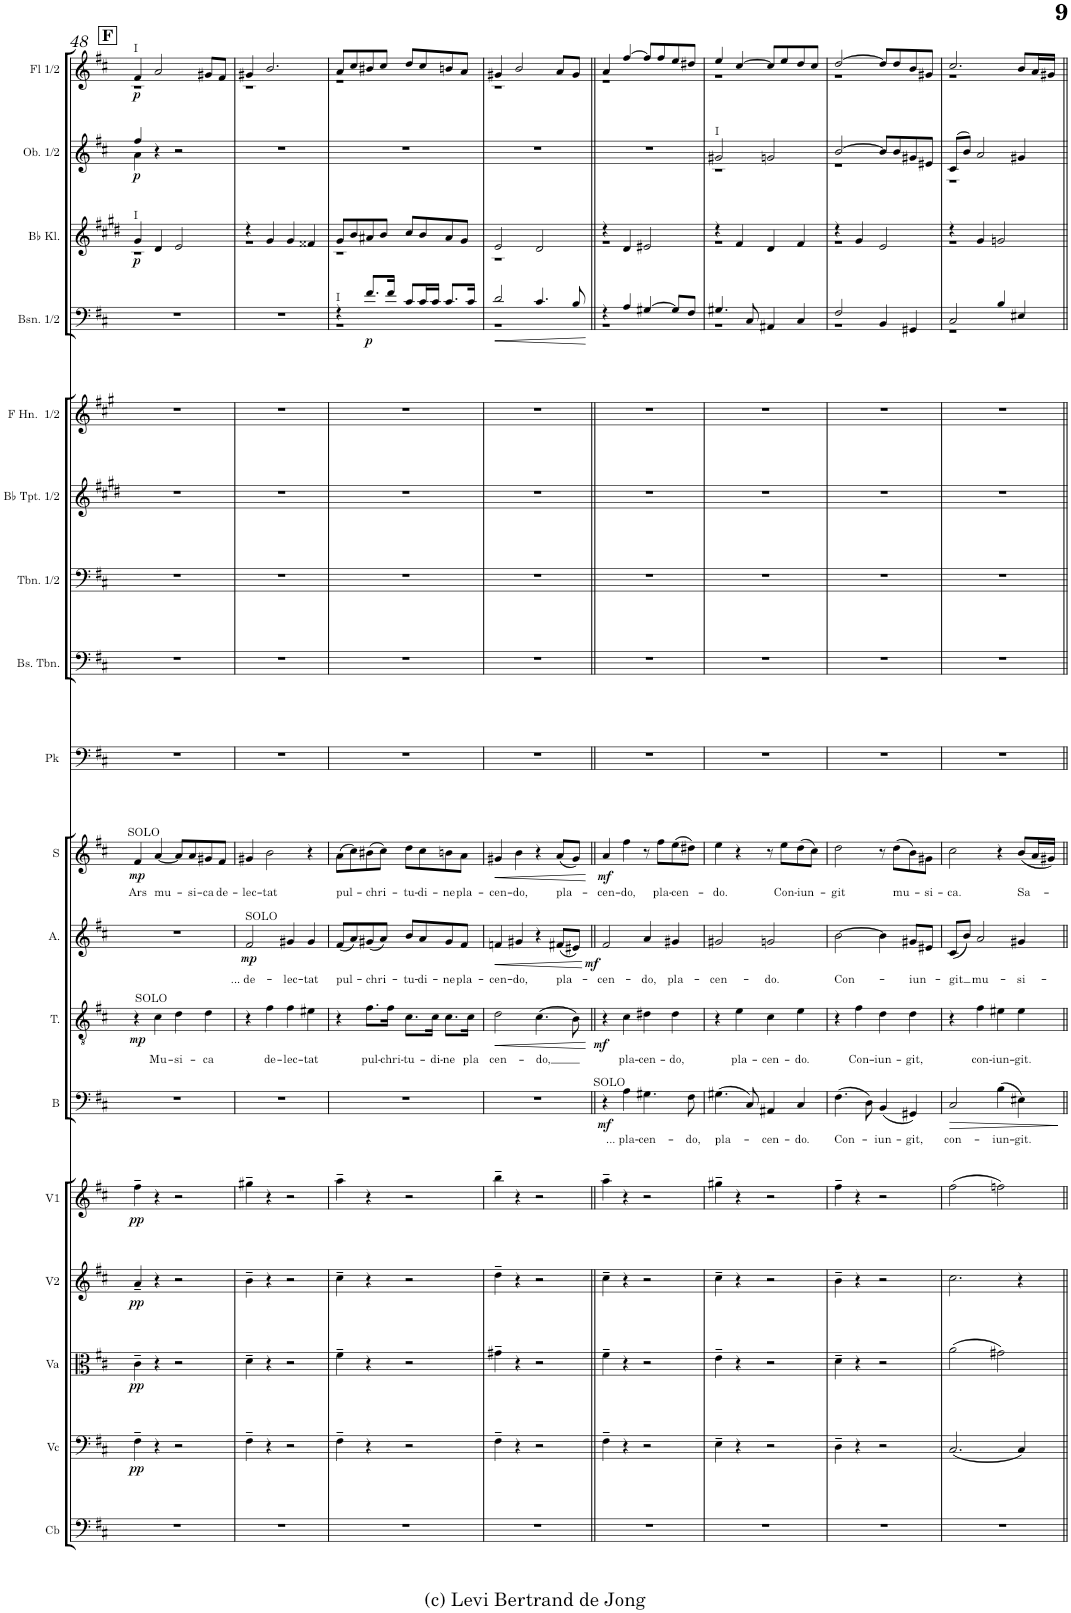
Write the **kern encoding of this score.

**kern	**kern	**dynam	**kern	**dynam	**kern	**dynam	**kern	**dynam	**kern	**text	**dynam	**kern	**text	**dynam	**kern	**text	**dynam	**kern	**text	**dynam	**kern	**kern	**kern	**kern	**kern	**kern	**dynam	**kern	**dynam	**kern	**dynam	**kern	**dynam
*part18	*part17	*part17	*part16	*part16	*part15	*part15	*part14	*part14	*part13	*part13	*part13	*part12	*part12	*part12	*part11	*part11	*part11	*part10	*part10	*part10	*part9	*part8	*part7	*part6	*part5	*part4	*part4	*part3	*part3	*part2	*part2	*part1	*part1
*staff18	*staff17	*staff17	*staff16	*staff16	*staff15	*staff15	*staff14	*staff14	*staff13	*staff13	*staff13	*staff12	*staff12	*staff12	*staff11	*staff11	*staff11	*staff10	*staff10	*staff10	*staff9	*staff8	*staff7	*staff6	*staff5	*staff4	*staff4	*staff3	*staff3	*staff2	*staff2	*staff1	*staff1
*I"Contrabasses	*I"Violoncellos	*	*I"Violas	*	*I"Violins 2	*	*I"Violins 1	*	*I"Bas	*	*	*I"Tenor	*	*	*I"Alt	*	*	*I"Sopraan	*	*	*I"Pauken	*I"Bas-trombone	*I"Trombone 1/2	*I"Trompet Bb 1/2	*I"F Horn 1/2	*I"Bassoon 1/2	*	*I"Klarinet in Bb	*	*I"Oboe 1/2	*	*I"Flute 1/2	*
*I'Cb	*I'Vc	*	*I'Va	*	*I'V2	*	*I'V1	*	*I'B	*	*	*I'T.	*	*	*I'A.	*	*	*I'S	*	*	*I'Pk	*I'Bs. Tbn.	*I'Tbn. 1/2	*	*I'F Hn.  1/2	*I'Bsn. 1/2	*	*	*	*I'Ob. 1/2	*	*I'Fl 1/2	*
!!LO:PB:g=z
*clefF4	*clefF4	*	*clefC3	*	*clefG2	*	*clefG2	*	*clefF4	*	*	*clefGv2	*	*	*clefG2	*	*	*clefG2	*	*	*clefF4	*clefF4	*clefF4	*clefG2	*clefG2	*clefF4	*	*clefG2	*	*clefG2	*	*clefG2	*
*Trd7c12	*	*	*	*	*	*	*	*	*	*	*	*	*	*	*	*	*	*	*	*	*	*	*	*Trd1c2	*Trd4c7	*	*	*Trd1c2	*	*	*	*	*
*k[f#c#]	*k[f#c#]	*	*k[f#c#]	*	*k[f#c#]	*	*k[f#c#]	*	*k[f#c#]	*	*	*k[f#c#]	*	*	*k[f#c#]	*	*	*k[f#c#]	*	*	*k[f#c#]	*k[f#c#]	*k[f#c#]	*k[f#c#g#d#]	*k[f#c#g#]	*k[f#c#]	*	*k[f#c#g#d#]	*	*k[f#c#]	*	*k[f#c#]	*
*M4/4	*M4/4	*	*M4/4	*	*M4/4	*	*M4/4	*	*M4/4	*	*	*M4/4	*	*	*M4/4	*	*	*M4/4	*	*	*M4/4	*M4/4	*M4/4	*M4/4	*M4/4	*M4/4	*	*M4/4	*	*M4/4	*	*M4/4	*
!!LO:REH:place=s1:a:B:cj:fs=14:t=F
=48	=48	=48	=48	=48	=48	=48	=48	=48	=48	=48	=48	=48	=48	=48	=48	=48	=48	=48	=48	=48	=48	=48	=48	=48	=48	=48	=48	=48	=48	=48	=48	=48	=48
!	!	!	!	!	!	!	!	!	!	!	!	!	!	!	!	!	!	!	!	!	!	!	!	!	!	!	!	!	!	!	!	!LO:TX:a:t=I	!
!	!	!	!	!	!	!	!	!	!	!	!	!	!	!	!	!	!	!	!	!	!	!	!	!	!	!	!	!LO:TX:a:t=I	!	!	!	!	!
!	!	!	!	!	!	!	!	!	!	!	!	!	!	!	!	!	!	!LO:TX:a:t=SOLO	!	!	!	!	!	!	!	!	!	!	!	!	!	!	!
!	!	!LO:DY:b	!	!LO:DY:b	!	!LO:DY:b	!	!LO:DY:b	!	!	!	!	!	!LO:DY:b	!	!	!	!	!LO:LY:b	!LO:DY:b	!	!	!	!	!	!	!	!	!LO:DY:b	!	!LO:DY:b	!	!LO:DY:b
*	*	*	*	*	*	*	*	*	*	*	*	*	*	*	*	*	*	*	*	*	*	*	*	*	*	*	*	*^	*	*^	*	*^	*
1r	4F#~\	pp	4c#~\	pp	4a~/	pp	4ff#~\	pp	1r	.	.	4r	.	mp	1r	.	.	4f#/	Ars	mp	1r	1r	1r	1r	1r	1r	.	4g#/	1r	p	4ff#/	4a\	p	4f#/	1r	p
!	!	!	!	!	!	!	!	!	!	!	!	!LO:TX:a:t=SOLO	!	!	!	!	!	!	!	!	!	!	!	!	!	!	!	!	!	!	!	!	!	!	!	!
!	!	!	!	!	!	!	!	!	!	!	!	!	!LO:LY:b	!	!	!	!	!	!LO:LY:b	!	!	!	!	!	!	!	!	!	!	!	!	!	!	!	!	!
.	4r	.	4r	.	4r	.	4r	.	.	.	.	4c#\	Mu-	.	.	.	.	[4a/	mu-	.	.	.	.	.	.	.	.	4d#/	.	.	4r	2.ryy	.	2a/	.	.
!	!	!	!	!	!	!	!	!	!	!	!	!	!LO:LY:b	!	!	!	!	!	!	!	!	!	!	!	!	!	!	!	!	!	!	!	!	!	!	!
.	2r	.	2r	.	2r	.	2r	.	.	.	.	4d\	-si-	.	.	.	.	8a/L]	.	.	.	.	.	.	.	.	.	2e/	.	.	2r	.	.	.	.	.
!	!	!	!	!	!	!	!	!	!	!	!	!	!	!	!	!	!	!	!LO:LY:b	!	!	!	!	!	!	!	!	!	!	!	!	!	!	!	!	!
.	.	.	.	.	.	.	.	.	.	.	.	.	.	.	.	.	.	8a/	-si-	.	.	.	.	.	.	.	.	.	.	.	.	.	.	.	.	.
!	!	!	!	!	!	!	!	!	!	!	!	!	!LO:LY:b	!	!	!	!	!	!LO:LY:b	!	!	!	!	!	!	!	!	!	!	!	!	!	!	!	!	!
.	.	.	.	.	.	.	.	.	.	.	.	4d\	-ca	.	.	.	.	8g#X/	-ca	.	.	.	.	.	.	.	.	.	.	.	.	.	.	8g#X/L	.	.
!	!	!	!	!	!	!	!	!	!	!	!	!	!	!	!	!	!	!	!LO:LY:b	!	!	!	!	!	!	!	!	!	!	!	!	!	!	!	!	!
.	.	.	.	.	.	.	.	.	.	.	.	.	.	.	.	.	.	8f#/J	de-	.	.	.	.	.	.	.	.	.	.	.	.	.	.	8f#/J	.	.
*	*	*	*	*	*	*	*	*	*	*	*	*	*	*	*	*	*	*	*	*	*	*	*	*	*	*	*	*	*	*	*v	*v	*	*	*	*
=49	=49	=49	=49	=49	=49	=49	=49	=49	=49	=49	=49	=49	=49	=49	=49	=49	=49	=49	=49	=49	=49	=49	=49	=49	=49	=49	=49	=49	=49	=49	=49	=49	=49	=49	=49
!	!	!	!	!	!	!	!	!	!	!	!	!	!	!	!LO:TX:a:t=SOLO	!	!	!	!	!	!	!	!	!	!	!	!	!	!	!	!	!	!	!	!
!	!	!	!	!	!	!	!	!	!	!	!	!	!	!	!	!LO:LY:b	!LO:DY:b	!	!LO:LY:b	!	!	!	!	!	!	!	!	!	!	!	!	!	!	!	!
1r	4F#~\	.	4d~\	.	4b~\	.	4gg#X~\	.	1r	.	.	4r	.	.	2f#/	... de-	mp	4g#X/	-lec-	.	1r	1r	1r	1r	1r	1r	.	4r	1r	.	1r	.	4g#X/	1r	.
!	!	!	!	!	!	!	!	!	!	!	!	!	!LO:LY:b	!	!	!	!	!	!LO:LY:b	!	!	!	!	!	!	!	!	!	!	!	!	!	!	!	!
.	4r	.	4r	.	4r	.	4r	.	.	.	.	4f#\	de-	.	.	.	.	2b\	-tat	.	.	.	.	.	.	.	.	4g#/	.	.	.	.	2.b/	.	.
!	!	!	!	!	!	!	!	!	!	!	!	!	!LO:LY:b	!	!	!LO:LY:b	!	!	!	!	!	!	!	!	!	!	!	!	!	!	!	!	!	!	!
.	2r	.	2r	.	2r	.	2r	.	.	.	.	4f#\	-lec-	.	4g#X/	-lec-	.	.	.	.	.	.	.	.	.	.	.	4g#/	.	.	.	.	.	.	.
!	!	!	!	!	!	!	!	!	!	!	!	!	!LO:LY:b	!	!	!LO:LY:b	!	!	!	!	!	!	!	!	!	!	!	!	!	!	!	!	!	!	!
.	.	.	.	.	.	.	.	.	.	.	.	4e#X\	-tat	.	4g#/	-tat	.	4r	.	.	.	.	.	.	.	.	.	4f##X/	.	.	.	.	.	.	.
=50	=50	=50	=50	=50	=50	=50	=50	=50	=50	=50	=50	=50	=50	=50	=50	=50	=50	=50	=50	=50	=50	=50	=50	=50	=50	=50	=50	=50	=50	=50	=50	=50	=50	=50	=50
!	!	!	!	!	!	!	!	!	!	!	!	!	!	!	!	!	!	!	!	!	!	!	!	!	!	!LO:TX:a:t=I	!	!	!	!	!	!	!	!	!
!	!	!	!	!	!	!	!	!	!	!	!	!	!	!	!	!LO:LY:b	!	!	!LO:LY:b	!	!	!	!	!	!	!	!	!	!	!	!	!	!	!	!
*	*	*	*	*	*	*	*	*	*	*	*	*	*	*	*	*	*	*	*	*	*	*	*	*	*	*^	*	*	*	*	*	*	*	*	*
1r	4F#~\	.	4f#~\	.	4cc#~\	.	4aa~\	.	1r	.	.	4r	.	.	(8f#/L	pul-	.	(8a\L	pul-	.	1r	1r	1r	1r	1r	4r	1r	.	8g#/L	1r	.	1r	.	8a/L	1r	.
.	.	.	.	.	.	.	.	.	.	.	.	.	.	.	8a/)	.	.	8cc#\)	.	.	.	.	.	.	.	.	.	.	8b/	.	.	.	.	8cc#/	.	.
!	!	!	!	!	!	!	!	!	!	!	!	!	!LO:LY:b	!	!	!LO:LY:b	!	!	!LO:LY:b	!	!	!	!	!	!	!	!	!LO:DY:b	!	!	!	!	!	!	!	!
.	4r	.	4r	.	4r	.	4r	.	.	.	.	8.f#\L	pul-	.	(8g#X/	-chri-	.	(8b#X\	-chri-	.	.	.	.	.	.	8.f#/L	.	p	8a#X/	.	.	.	.	8b#X/	.	.
.	.	.	.	.	.	.	.	.	.	.	.	.	.	.	8a/J)	.	.	8cc#\J)	.	.	.	.	.	.	.	.	.	.	8b/J	.	.	.	.	8cc#/J	.	.
!	!	!	!	!	!	!	!	!	!	!	!	!	!LO:LY:b	!	!	!	!	!	!	!	!	!	!	!	!	!	!	!	!	!	!	!	!	!	!	!
.	.	.	.	.	.	.	.	.	.	.	.	16f#\Jk	-chri-	.	.	.	.	.	.	.	.	.	.	.	.	16f#/Jk	.	.	.	.	.	.	.	.	.	.
!	!	!	!	!	!	!	!	!	!	!	!	!	!LO:LY:b	!	!	!LO:LY:b	!	!	!LO:LY:b	!	!	!	!	!	!	!	!	!	!	!	!	!	!	!	!	!
.	2r	.	2r	.	2r	.	2r	.	.	.	.	8.c#\L	-tu-	.	8b/L	-tu-	.	8dd\L	-tu-	.	.	.	.	.	.	8c#/L	.	.	8cc#/L	.	.	.	.	8dd/L	.	.
!	!	!	!	!	!	!	!	!	!	!	!	!	!	!	!	!LO:LY:b	!	!	!LO:LY:b	!	!	!	!	!	!	!	!	!	!	!	!	!	!	!	!	!
.	.	.	.	.	.	.	.	.	.	.	.	.	.	.	8a/	-di-	.	8cc#\	-di-	.	.	.	.	.	.	16c#/L	.	.	8b/	.	.	.	.	8cc#/	.	.
!	!	!	!	!	!	!	!	!	!	!	!	!	!LO:LY:b	!	!	!	!	!	!	!	!	!	!	!	!	!	!	!	!	!	!	!	!	!	!	!
.	.	.	.	.	.	.	.	.	.	.	.	16c#\Jk	-di-	.	.	.	.	.	.	.	.	.	.	.	.	16c#/JJ	.	.	.	.	.	.	.	.	.	.
!	!	!	!	!	!	!	!	!	!	!	!	!	!LO:LY:b	!	!	!LO:LY:b	!	!	!LO:LY:b	!	!	!	!	!	!	!	!	!	!	!	!	!	!	!	!	!
.	.	.	.	.	.	.	.	.	.	.	.	8.c#\L	-ne	.	8g#/	ne	.	8bn\	-ne	.	.	.	.	.	.	8.c#/L	.	.	8a#/	.	.	.	.	8bn/	.	.
!	!	!	!	!	!	!	!	!	!	!	!	!	!	!	!	!LO:LY:b	!	!	!LO:LY:b	!	!	!	!	!	!	!	!	!	!	!	!	!	!	!	!	!
.	.	.	.	.	.	.	.	.	.	.	.	.	.	.	8f#/J	pla-	.	8a\J	pla-	.	.	.	.	.	.	.	.	.	8g#/J	.	.	.	.	8a/J	.	.
!	!	!	!	!	!	!	!	!	!	!	!	!	!LO:LY:b	!	!	!	!	!	!	!	!	!	!	!	!	!	!	!	!	!	!	!	!	!	!	!
.	.	.	.	.	.	.	.	.	.	.	.	16c#\Jk	pla	.	.	.	.	.	.	.	.	.	.	.	.	16c#/Jk	.	.	.	.	.	.	.	.	.	.
=51	=51	=51	=51	=51	=51	=51	=51	=51	=51	=51	=51	=51	=51	=51	=51	=51	=51	=51	=51	=51	=51	=51	=51	=51	=51	=51	=51	=51	=51	=51	=51	=51	=51	=51	=51	=51
!	!	!	!	!	!	!	!	!	!	!	!	!	!LO:LY:b	!LO:HP:b	!	!LO:LY:b	!LO:HP:b	!	!LO:LY:b	!LO:HP:b	!	!	!	!	!	!	!	!LO:HP:b	!	!	!	!	!	!	!	!
1r	4F#~\	.	4g#X~\	.	4dd~\	.	4bb~\	.	1r	.	.	2d\	cen-	<	4fn/	-cen-	<	4g#X/	-cen-	<	1r	1r	1r	1r	1r	2d/	1r	<	2e/	1r	.	1r	.	4g#X/	1r	.
!	!	!	!	!	!	!	!	!	!	!	!	!	!	!	!	!LO:LY:b	!	!	!LO:LY:b	!	!	!	!	!	!	!	!	!	!	!	!	!	!	!	!	!
.	4r	.	4r	.	4r	.	4r	.	.	.	.	.	.	.	4g#X/	-do,	.	4b\	-do,	.	.	.	.	.	.	.	.	.	.	.	.	.	.	2b/	.	.
!	!	!	!	!	!	!	!	!	!	!	!	!	!LO:LY:b	!	!	!	!	!	!	!	!	!	!	!	!	!	!	!	!	!	!	!	!	!	!	!
.	2r	.	2r	.	2r	.	2r	.	.	.	.	(4.c#\	-do,	.	4r	.	.	4r	.	.	.	.	.	.	.	4.c#/	.	.	2d#/	.	.	.	.	.	.	.
!	!	!	!	!	!	!	!	!	!	!	!	!	!	!	!	!LO:LY:b	!	!	!LO:LY:b	!	!	!	!	!	!	!	!	!	!	!	!	!	!	!	!	!
.	.	.	.	.	.	.	.	.	.	.	.	.	.	.	(8f#X/L	pla-	.	(8a/L	pla-	.	.	.	.	.	.	.	.	.	.	.	.	.	.	8a/L	.	.
.	.	.	.	.	.	.	.	.	.	.	.	8B\)	.	.	8e#X/J)	.	.	8g#/J)	.	.	.	.	.	.	.	8B/	.	.	.	.	.	.	.	8g#/J	.	.
*	*	*	*	*	*	*	*	*	*	*	*	*	*	*	*	*	*	*	*	*	*	*	*	*	*	*v	*v	*	*	*	*	*	*	*v	*v	*
*	*	*	*	*	*	*	*	*	*	*	*	*	*	*	*	*	*	*	*	*	*	*	*	*	*	*	*	*v	*v	*	*	*	*	*
.	.	.	.	.	.	.	.	.	.	.	.	.	.	[	.	.	[	.	.	[	.	.	.	.	.	.	[	.	.	.	.	.	.
=52||	=52||	=52||	=52||	=52||	=52||	=52||	=52||	=52||	=52||	=52||	=52||	=52||	=52||	=52||	=52||	=52||	=52||	=52||	=52||	=52||	=52||	=52||	=52||	=52||	=52||	=52||	=52||	=52||	=52||	=52||	=52||	=52||	=52||
!	!	!	!	!	!	!	!	!	!	!	!LO:DY:b	!	!	!LO:DY:b	!	!LO:LY:b	!LO:DY:b	!	!LO:LY:b	!LO:DY:b	!	!	!	!	!	!	!	!	!	!	!	!	!
*	*	*	*	*	*	*	*	*	*	*	*	*	*	*	*	*	*	*	*	*	*	*	*	*	*	*^	*	*^	*	*	*	*^	*
1r	4F#~\	.	4f#~\	.	4cc#~\	.	4aa~\	.	4r	.	mf	4r	.	mf	2f#/	-cen-	mf	4a/	-cen-	mf	1r	1r	1r	1r	1r	4r	1r	.	4r	1r	.	1r	.	4a/	1r	.
!	!	!	!	!	!	!	!	!	!LO:TX:a:t=SOLO	!	!	!	!	!	!	!	!	!	!	!	!	!	!	!	!	!	!	!	!	!	!	!	!	!	!	!
!	!	!	!	!	!	!	!	!	!	!LO:LY:b	!	!	!LO:LY:b	!	!	!	!	!	!LO:LY:b	!	!	!	!	!	!	!	!	!	!	!	!	!	!	!	!	!
.	4r	.	4r	.	4r	.	4r	.	4A\	... pla-	.	4c#\	pla-	.	.	.	.	4ff#\	-do,	.	.	.	.	.	.	4A/	.	.	4d#/	.	.	.	.	[4ff#/	.	.
!	!	!	!	!	!	!	!	!	!	!LO:LY:b	!	!	!LO:LY:b	!	!	!LO:LY:b	!	!	!	!	!	!	!	!	!	!	!	!	!	!	!	!	!	!	!	!
.	2r	.	2r	.	2r	.	2r	.	4.G#X\	-cen-	.	4d#X\	-cen-	.	4a/	-do,	.	8r	.	.	.	.	.	.	.	[4G#X/	.	.	2e#X/	.	.	.	.	8ff#/L]	.	.
!	!	!	!	!	!	!	!	!	!	!	!	!	!	!	!	!	!	!	!LO:LY:b	!	!	!	!	!	!	!	!	!	!	!	!	!	!	!	!	!
.	.	.	.	.	.	.	.	.	.	.	.	.	.	.	.	.	.	8ff#\L	pla-	.	.	.	.	.	.	.	.	.	.	.	.	.	.	8ff#/	.	.
!	!	!	!	!	!	!	!	!	!	!	!	!	!LO:LY:b	!	!	!LO:LY:b	!	!	!LO:LY:b	!	!	!	!	!	!	!	!	!	!	!	!	!	!	!	!	!
.	.	.	.	.	.	.	.	.	.	.	.	4d#\	-do,	.	4g#X/	pla-	.	(8ee\	-cen-	.	.	.	.	.	.	8G#/L]	.	.	.	.	.	.	.	8ee/	.	.
!	!	!	!	!	!	!	!	!	!	!LO:LY:b	!	!	!	!	!	!	!	!	!	!	!	!	!	!	!	!	!	!	!	!	!	!	!	!	!	!
.	.	.	.	.	.	.	.	.	8F#\	-do,	.	.	.	.	.	.	.	8dd#X\J)	.	.	.	.	.	.	.	8F#/J	.	.	.	.	.	.	.	8dd#X/J	.	.
=53	=53	=53	=53	=53	=53	=53	=53	=53	=53	=53	=53	=53	=53	=53	=53	=53	=53	=53	=53	=53	=53	=53	=53	=53	=53	=53	=53	=53	=53	=53	=53	=53	=53	=53	=53	=53
!	!	!	!	!	!	!	!	!	!	!	!	!	!	!	!	!	!	!	!	!	!	!	!	!	!	!	!	!	!	!	!	!LO:TX:a:t=I	!	!	!	!
!	!	!	!	!	!	!	!	!	!	!LO:LY:b	!	!	!	!	!	!LO:LY:b	!	!	!LO:LY:b	!	!	!	!	!	!	!	!	!	!	!	!	!	!	!	!	!
*	*	*	*	*	*	*	*	*	*	*	*	*	*	*	*	*	*	*	*	*	*	*	*	*	*	*	*	*	*	*	*	*^	*	*	*	*
1r	4E~\	.	4e~\	.	4cc#~\	.	4gg#X~\	.	(4.G#X\	pla-	.	4r	.	.	2g#X/	-cen-	.	4ee\	-do.	.	1r	1r	1r	1r	1r	4.G#X/	1r	.	4r	1r	.	2g#X/	1r	.	4ee/	1r	.
!	!	!	!	!	!	!	!	!	!	!	!	!	!LO:LY:b	!	!	!	!	!	!	!	!	!	!	!	!	!	!	!	!	!	!	!	!	!	!	!	!
.	4r	.	4r	.	4r	.	4r	.	.	.	.	4e\	pla-	.	.	.	.	4r	.	.	.	.	.	.	.	.	.	.	4f#/	.	.	.	.	.	[4cc#/	.	.
.	.	.	.	.	.	.	.	.	8C#/)	.	.	.	.	.	.	.	.	.	.	.	.	.	.	.	.	8C#/	.	.	.	.	.	.	.	.	.	.	.
!	!	!	!	!	!	!	!	!	!	!LO:LY:b	!	!	!LO:LY:b	!	!	!LO:LY:b	!	!	!	!	!	!	!	!	!	!	!	!	!	!	!	!	!	!	!	!	!
.	2r	.	2r	.	2r	.	2r	.	4AA#X/	-cen-	.	4c#\	-cen-	.	2gn/	-do.	.	8r	.	.	.	.	.	.	.	4AA#X/	.	.	4d#/	.	.	2gn/	.	.	8cc#/L]	.	.
!	!	!	!	!	!	!	!	!	!	!	!	!	!	!	!	!	!	!	!LO:LY:b	!	!	!	!	!	!	!	!	!	!	!	!	!	!	!	!	!	!
.	.	.	.	.	.	.	.	.	.	.	.	.	.	.	.	.	.	8ee\L	Con-	.	.	.	.	.	.	.	.	.	.	.	.	.	.	.	8ee/	.	.
!	!	!	!	!	!	!	!	!	!	!LO:LY:b	!	!	!LO:LY:b	!	!	!	!	!	!LO:LY:b	!	!	!	!	!	!	!	!	!	!	!	!	!	!	!	!	!	!
.	.	.	.	.	.	.	.	.	4C#/	-do.	.	4e\	-do.	.	.	.	.	(8dd\	-iun-	.	.	.	.	.	.	4C#/	.	.	4f#/	.	.	.	.	.	8dd/	.	.
.	.	.	.	.	.	.	.	.	.	.	.	.	.	.	.	.	.	8cc#\J)	.	.	.	.	.	.	.	.	.	.	.	.	.	.	.	.	8cc#/J	.	.
=54	=54	=54	=54	=54	=54	=54	=54	=54	=54	=54	=54	=54	=54	=54	=54	=54	=54	=54	=54	=54	=54	=54	=54	=54	=54	=54	=54	=54	=54	=54	=54	=54	=54	=54	=54	=54	=54
!	!	!	!	!	!	!	!	!	!	!LO:LY:b	!	!	!	!	!	!LO:LY:b	!	!	!LO:LY:b	!	!	!	!	!	!	!	!	!	!	!	!	!	!	!	!	!	!
1r	4D~\	.	4d~\	.	4b~\	.	4ff#~\	.	(4.F#\	Con-	.	4r	.	.	[2b\	Con-	.	2dd\	-git	.	1r	1r	1r	1r	1r	2F#/	1r	.	4r	1r	.	[2b/	1r	.	[2dd/	1r	.
!	!	!	!	!	!	!	!	!	!	!	!	!	!LO:LY:b	!	!	!	!	!	!	!	!	!	!	!	!	!	!	!	!	!	!	!	!	!	!	!	!
.	4r	.	4r	.	4r	.	4r	.	.	.	.	4f#\	Con-	.	.	.	.	.	.	.	.	.	.	.	.	.	.	.	4g#/	.	.	.	.	.	.	.	.
.	.	.	.	.	.	.	.	.	8D\)	.	.	.	.	.	.	.	.	.	.	.	.	.	.	.	.	.	.	.	.	.	.	.	.	.	.	.	.
!	!	!	!	!	!	!	!	!	!	!LO:LY:b	!	!	!LO:LY:b	!	!	!	!	!	!	!	!	!	!	!	!	!	!	!	!	!	!	!	!	!	!	!	!
.	2r	.	2r	.	2r	.	2r	.	(4BB/	-iun-	.	4d\	iun-	.	4b\]	.	.	8r	.	.	.	.	.	.	.	4BB/	.	.	2e/	.	.	8b/L]	.	.	8dd/L]	.	.
!	!	!	!	!	!	!	!	!	!	!	!	!	!	!	!	!	!	!	!LO:LY:b	!	!	!	!	!	!	!	!	!	!	!	!	!	!	!	!	!	!
.	.	.	.	.	.	.	.	.	.	.	.	.	.	.	.	.	.	(8dd\L	mu-	.	.	.	.	.	.	.	.	.	.	.	.	8b/	.	.	8dd/	.	.
!	!	!	!	!	!	!	!	!	!	!LO:LY:b	!	!	!LO:LY:b	!	!	!LO:LY:b	!	!	!	!	!	!	!	!	!	!	!	!	!	!	!	!	!	!	!	!	!
.	.	.	.	.	.	.	.	.	4GG#X/)	-git,	.	4d\	-git,	.	8g#X/L	-iun-	.	8b\)	.	.	.	.	.	.	.	4GG#X/	.	.	.	.	.	8g#X/	.	.	8b/	.	.
!	!	!	!	!	!	!	!	!	!	!	!	!	!	!	!	!	!	!	!LO:LY:b	!	!	!	!	!	!	!	!	!	!	!	!	!	!	!	!	!	!
.	.	.	.	.	.	.	.	.	.	.	.	.	.	.	8e#X/J	.	.	8g#X\J	-si-	.	.	.	.	.	.	.	.	.	.	.	.	8e#X/J	.	.	8g#X/J	.	.
=55	=55	=55	=55	=55	=55	=55	=55	=55	=55	=55	=55	=55	=55	=55	=55	=55	=55	=55	=55	=55	=55	=55	=55	=55	=55	=55	=55	=55	=55	=55	=55	=55	=55	=55	=55	=55	=55
!	!	!	!	!	!	!	!	!	!	!LO:LY:b	!LO:HP:b	!	!	!	!	!LO:LY:b	!	!	!LO:LY:b	!	!	!	!	!	!	!	!	!	!	!	!	!	!	!	!	!	!
1r	(2.C#/	.	(2a\	.	2.cc#\	.	(2ff#\	.	2C#/	con-	>	4r	.	.	(8c#/L	-git	.	2cc#\	-ca.	.	1r	1r	1r	1r	1r	2C#/	1r	.	4r	1r	.	(8c#/L	1r	.	2.cc#/	1r	.
.	.	.	.	.	.	.	.	.	.	.	.	.	.	.	8b/J)	.	.	.	.	.	.	.	.	.	.	.	.	.	.	.	.	8b/J)	.	.	.	.	.
!	!	!	!	!	!	!	!	!	!	!	!	!	!LO:LY:b	!	!	!LO:LY:b	!	!	!	!	!	!	!	!	!	!	!	!	!	!	!	!	!	!	!	!	!
.	.	.	.	.	.	.	.	.	.	.	.	4f#\	con-	.	2a/	mu-	.	.	.	.	.	.	.	.	.	.	.	.	4g#/	.	.	2a/	.	.	.	.	.
!	!	!	!	!	!	!	!	!	!	!LO:LY:b	!	!	!LO:LY:b	!	!	!	!	!	!	!	!	!	!	!	!	!	!	!	!	!	!	!	!	!	!	!	!
.	.	.	2g#X\)	.	.	.	2ffn\)	.	(4B\	-iun-	.	4e#X\	-iun-	.	.	.	.	4r	.	.	.	.	.	.	.	4B/	.	.	2gn/	.	.	.	.	.	.	.	.
!	!	!	!	!	!	!	!	!	!	!LO:LY:b	!	!	!LO:LY:b	!	!	!LO:LY:b	!	!	!LO:LY:b	!	!	!	!	!	!	!	!	!	!	!	!	!	!	!	!	!	!
.	4C#/)	.	.	.	4r	.	.	.	4E#X\)	-git.	.	4e#\	-git.	.	4g#X/	-si-	.	(8b/L	Sa-	.	.	.	.	.	.	4E#X/	.	.	.	.	.	4g#X/	.	.	8b/L	.	.
.	.	.	.	.	.	.	.	.	.	.	.	.	.	.	.	.	.	16a/L	.	.	.	.	.	.	.	.	.	.	.	.	.	.	.	.	16a/L	.	.
.	.	.	.	.	.	.	.	.	.	.	.	.	.	.	.	.	.	16g#X/JJ)	.	.	.	.	.	.	.	.	.	.	.	.	.	.	.	.	16g#X/JJ	.	.
*	*	*	*	*	*	*	*	*	*	*	*	*	*	*	*	*	*	*	*	*	*	*	*	*	*	*v	*v	*	*	*	*	*v	*v	*	*v	*v	*
*	*	*	*	*	*	*	*	*	*	*	*	*	*	*	*	*	*	*	*	*	*	*	*	*	*	*	*	*v	*v	*	*	*	*	*
.	.	.	.	.	.	.	.	.	.	.	]	.	.	.	.	.	.	.	.	.	.	.	.	.	.	.	.	.	.	.	.	.	.
=||	=||	=||	=||	=||	=||	=||	=||	=||	=||	=||	=||	=||	=||	=||	=||	=||	=||	=||	=||	=||	=||	=||	=||	=||	=||	=||	=||	=||	=||	=||	=||	=||	=||
*-	*-	*-	*-	*-	*-	*-	*-	*-	*-	*-	*-	*-	*-	*-	*-	*-	*-	*-	*-	*-	*-	*-	*-	*-	*-	*-	*-	*-	*-	*-	*-	*-	*-
